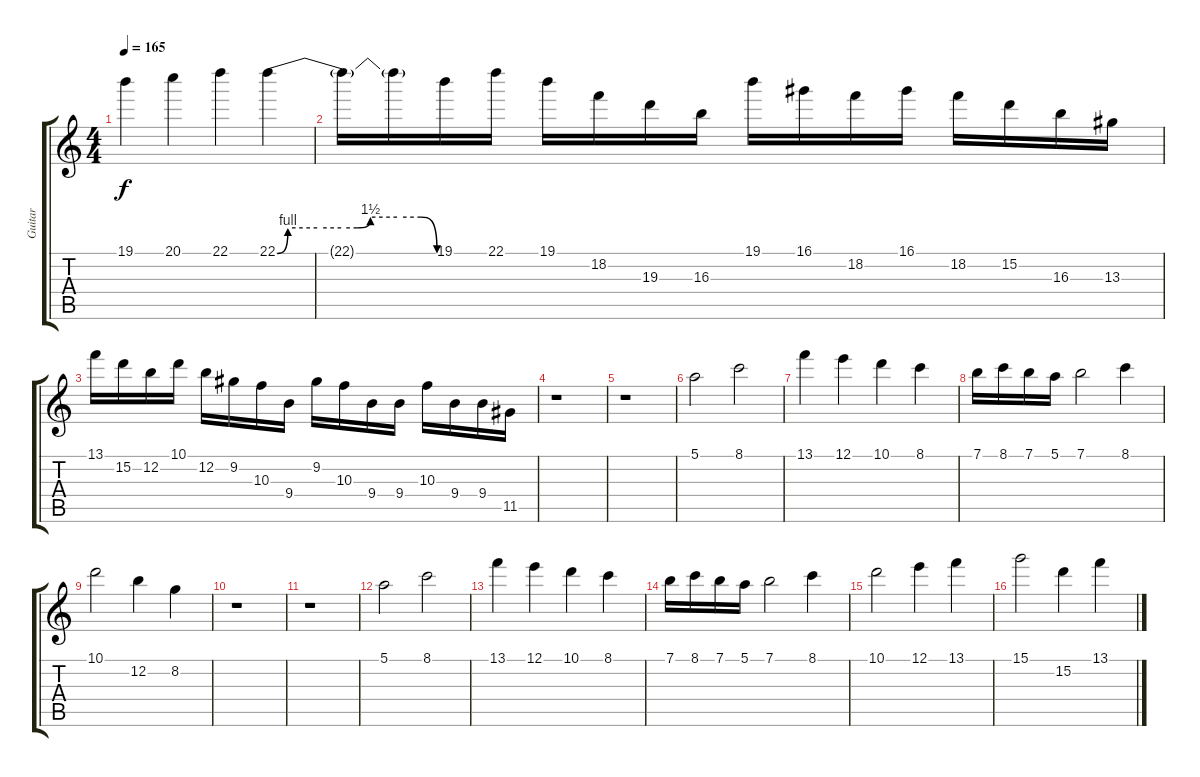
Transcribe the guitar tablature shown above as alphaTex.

\track ("Guitar" "Guitar") {instrument distortionguitar}
\staff {score tabs}
\tuning (E4 B3 G3 D3 A2 E2) {hide}
\ts (4 4)
\tempo 165
\clef g2
\ks c
19.1.4{dy f} 20.1.4 22.1.4 22.1{be (custom 0 0 4 4 15 4 24 4 30 4 35 6 45 6 54 6 60 0)}.4 |
22.1{t}.16 22.1{t}.16 19.1.16 22.1.16 19.1.16 18.2.16 19.3.16 16.3.16 19.1.16 16.1.16 18.2.16 16.1.16 18.2.16 15.2.16 16.3.16 13.3.16 |
13.1.16 15.2.16 12.2.16 10.1.16 12.2.16 9.2.16 10.3.16 9.4.16 9.2.16 10.3.16 9.4.16 9.4.16 10.3.16 9.4.16 9.4.16 11.5.16 |
r.1 |
r.1 |
5.1.2 8.1.2 |
13.1.4 12.1.4 10.1.4 8.1.4 |
7.1.16 8.1.16 7.1.16 5.1.16 7.1.2 8.1.4 |
10.1.2 12.2.4 8.2.4 |
r.1 |
r.1 |
5.1.2 8.1.2 |
13.1.4 12.1.4 10.1.4 8.1.4 |
7.1.16 8.1.16 7.1.16 5.1.16 7.1.2 8.1.4 |
10.1.2 12.1.4 13.1.4 |
15.1.2 15.2.4 13.1.4
